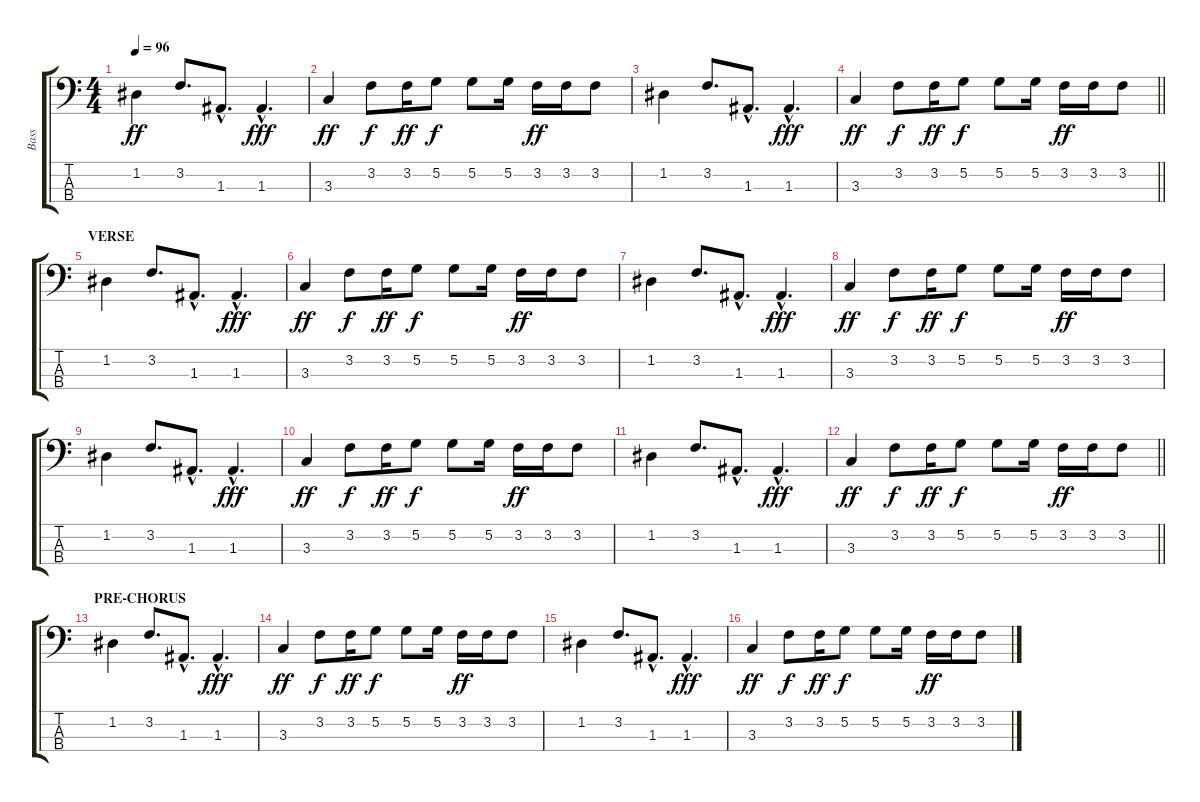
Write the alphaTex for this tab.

\track ("Bass" "Bass") {instrument electricbassfinger}
\staff {score tabs}
\tuning (G2 D2 A1 E1) {hide}
\ts (4 4)
\tempo 96
\clef f4
\ks c
1.2.4{dy ff} 3.2.8{d} 1.3{hac}.8{d} 1.3{hac}.4{d dy fff} |
3.3.4{dy ff} 3.2.8{dy f} 3.2.16{dy ff} 5.2.8{dy f} 5.2.8 5.2.16 3.2.16{dy ff} 3.2.16 3.2.8 |
1.2.4 3.2.8{d} 1.3{hac}.8{d} 1.3{hac}.4{d dy fff} |
\barLineRight lightlight
3.3.4{dy ff} 3.2.8{dy f} 3.2.16{dy ff} 5.2.8{dy f} 5.2.8 5.2.16 3.2.16{dy ff} 3.2.16 3.2.8 |
\section ("" "VERSE")
1.2.4 3.2.8{d} 1.3{hac}.8{d} 1.3{hac}.4{d dy fff} |
3.3.4{dy ff} 3.2.8{dy f} 3.2.16{dy ff} 5.2.8{dy f} 5.2.8 5.2.16 3.2.16{dy ff} 3.2.16 3.2.8 |
1.2.4 3.2.8{d} 1.3{hac}.8{d} 1.3{hac}.4{d dy fff} |
3.3.4{dy ff} 3.2.8{dy f} 3.2.16{dy ff} 5.2.8{dy f} 5.2.8 5.2.16 3.2.16{dy ff} 3.2.16 3.2.8 |
1.2.4 3.2.8{d} 1.3{hac}.8{d} 1.3{hac}.4{d dy fff} |
3.3.4{dy ff} 3.2.8{dy f} 3.2.16{dy ff} 5.2.8{dy f} 5.2.8 5.2.16 3.2.16{dy ff} 3.2.16 3.2.8 |
1.2.4 3.2.8{d} 1.3{hac}.8{d} 1.3{hac}.4{d dy fff} |
\barLineRight lightlight
3.3.4{dy ff} 3.2.8{dy f} 3.2.16{dy ff} 5.2.8{dy f} 5.2.8 5.2.16 3.2.16{dy ff} 3.2.16 3.2.8 |
\section ("" "PRE-CHORUS")
1.2.4 3.2.8{d} 1.3{hac}.8{d} 1.3{hac}.4{d dy fff} |
3.3.4{dy ff} 3.2.8{dy f} 3.2.16{dy ff} 5.2.8{dy f} 5.2.8 5.2.16 3.2.16{dy ff} 3.2.16 3.2.8 |
1.2.4 3.2.8{d} 1.3{hac}.8{d} 1.3{hac}.4{d dy fff} |
3.3.4{dy ff} 3.2.8{dy f} 3.2.16{dy ff} 5.2.8{dy f} 5.2.8 5.2.16 3.2.16{dy ff} 3.2.16 3.2.8
